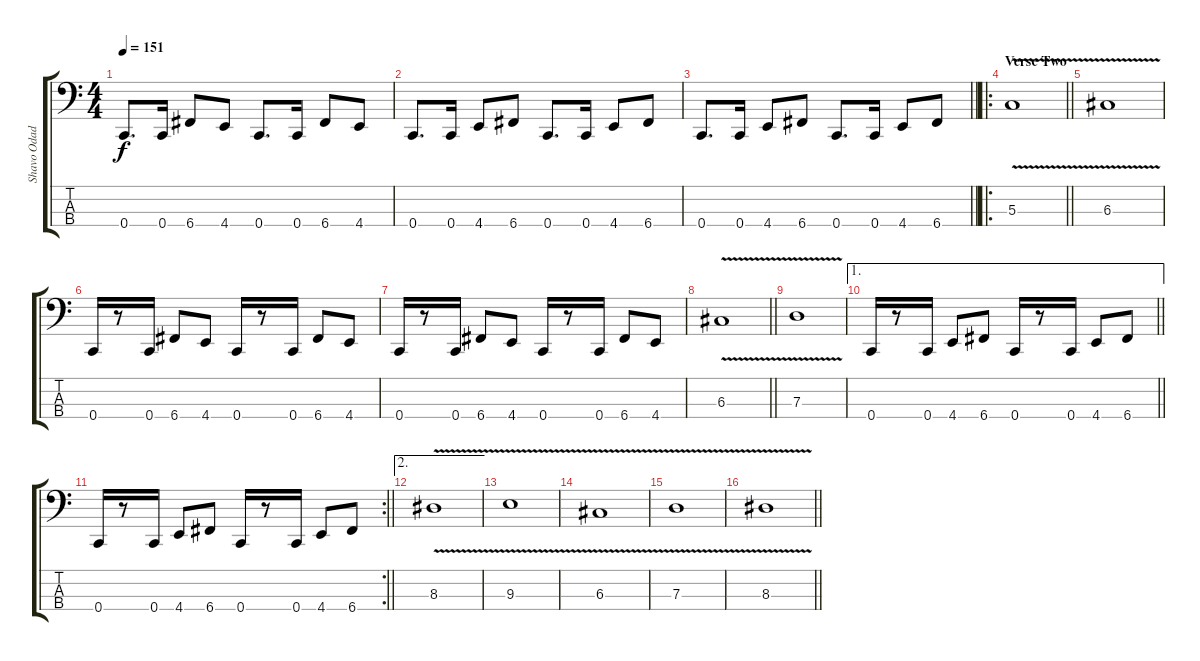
\track ("Shavo Odadjian" "Shavo Odad") {instrument electricbassfinger}
\staff {score tabs}
\tuning (F2 C2 G1 C1) {hide}
\ts (4 4)
\tempo 151
\clef f4
\ks c
0.4.8{d dy f} 0.4.16 6.4.8 4.4.8 0.4.8{d} 0.4.16 6.4.8 4.4.8 |
0.4.8{d} 0.4.16 4.4.8 6.4.8 0.4.8{d} 0.4.16 4.4.8 6.4.8 |
\barLineRight lightlight
0.4.8{d} 0.4.16 4.4.8 6.4.8 0.4.8{d} 0.4.16 4.4.8 6.4.8 |
\ro
\section ("" "Verse Two")
\barLineRight lightlight
5.3{v}.1 |
6.3{v}.1 |
0.4.16 r.8 0.4.16 6.4.8 4.4.8 0.4.16 r.8 0.4.16 6.4.8 4.4.8 |
0.4.16 r.8 0.4.16 6.4.8 4.4.8 0.4.16 r.8 0.4.16 6.4.8 4.4.8 |
\barLineRight lightlight
6.3{v}.1 |
7.3{v}.1 |
\ae 1
\barLineRight lightlight
0.4.16 r.8 0.4.16 4.4.8 6.4.8 0.4.16 r.8 0.4.16 4.4.8 6.4.8 |
\rc 2
\barLineRight lightlight
0.4.16 r.8 0.4.16 4.4.8 6.4.8 0.4.16 r.8 0.4.16 4.4.8 6.4.8 |
\ae 2
8.3{v}.1 |
9.3{v}.1 |
6.3{v}.1 |
7.3{v}.1 |
\barLineRight lightlight
8.3{v}.1
